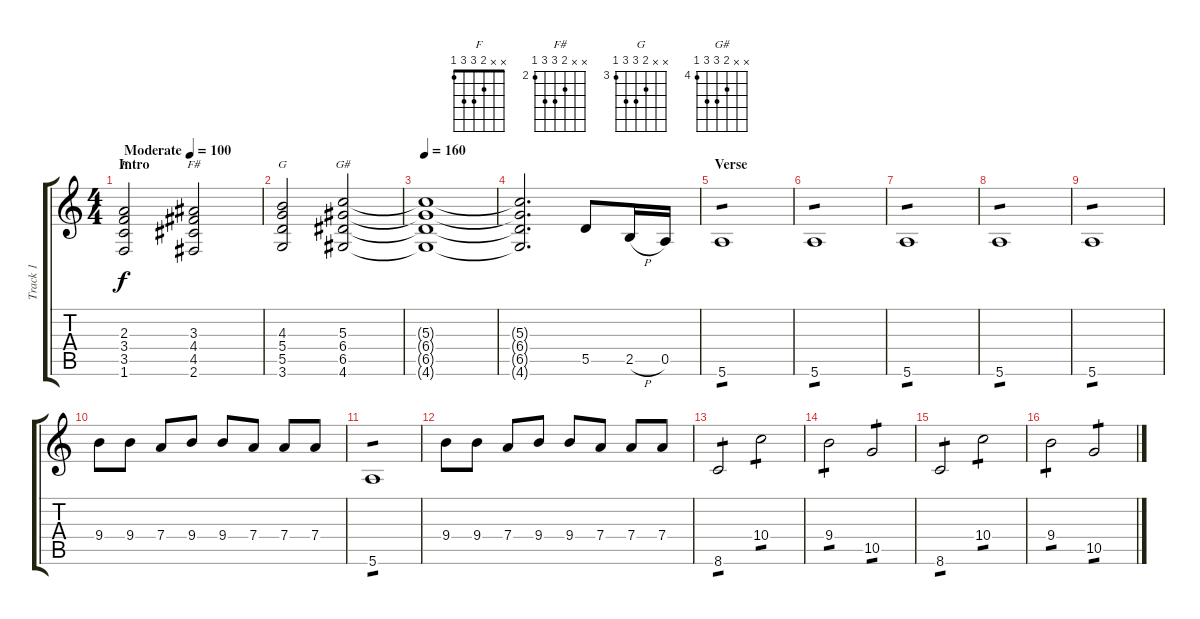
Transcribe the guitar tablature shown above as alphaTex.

\track ("Track 1" "Track 1") {instrument electricguitarclean}
\staff {score tabs}
\tuning (E4 B3 G3 D3 A2 E2) {hide}
\chord ("F" x x 2 3 3 1)
\chord ("F#" x x 3 4 4 2) {firstfret 2}
\chord ("G" x x 4 5 5 3) {firstfret 3}
\chord ("G#" x x 5 6 6 4) {firstfret 4}
\ts (4 4)
\section ("" "Intro")
\tempo (100 "Moderate")
\clef g2
\ks c
(2.3 3.4 3.5 1.6).2{ch "F" dy f instrument electricguitarclean} (3.3 4.4 4.5 2.6).2{ch "F#"} |
(4.3 5.4 5.5 3.6).2{ch "G"} (5.3 6.4 6.5 4.6).2{ch "G#"} |
\tempo 160
(5.3{t} 6.4{t} 6.5{t} 4.6{t}).1 |
(5.3{t} 6.4{t} 6.5{t} 4.6{t}).2{d} 5.5.8 2.5{h}.16 0.5.16 |
\section ("" "Verse")
5.6.1{tp 1} |
5.6.1{tp 1} |
5.6.1{tp 1} |
5.6.1{tp 1} |
5.6.1{tp 1} |
9.4.8 9.4.8 7.4.8 9.4.8 9.4.8 7.4.8 7.4.8 7.4.8 |
5.6.1{tp 1} |
9.4.8 9.4.8 7.4.8 9.4.8 9.4.8 7.4.8 7.4.8 7.4.8 |
8.6.2{tp 1} 10.4.2{tp 1} |
9.4.2{tp 1} 10.5.2{tp 1} |
8.6.2{tp 1} 10.4.2{tp 1} |
9.4.2{tp 1} 10.5.2{tp 1}
